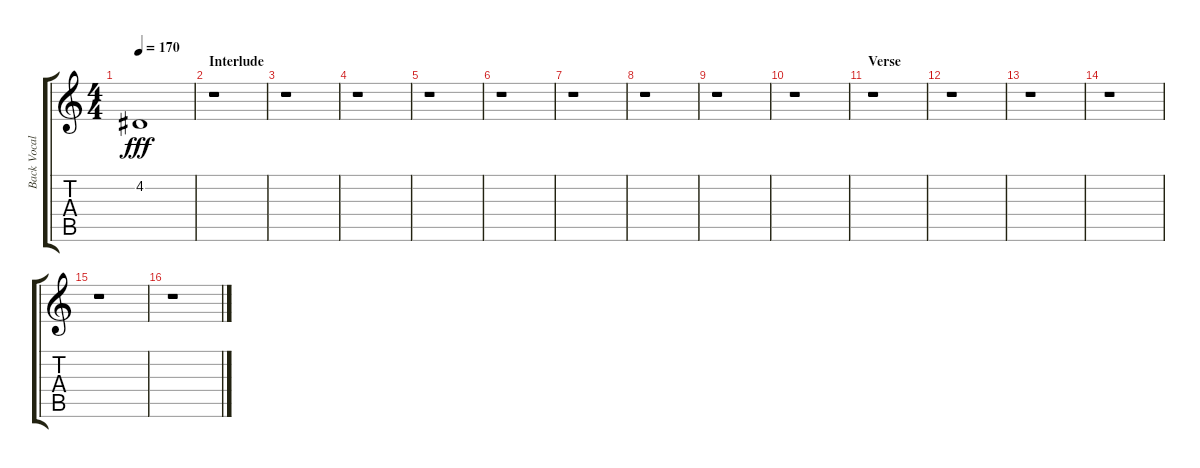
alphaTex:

\track ("Back Vocals" "Back Vocal") {instrument choiraahs}
\staff {score tabs}
\tuning (E4 B3 G3 D3 A2 E2) {hide}
\ts (4 4)
\tempo 170
\clef g2
\ks c
4.2.1{dy fff} |
\section ("" "Interlude")
r.1 |
r.1 |
r.1 |
r.1 |
r.1 |
r.1 |
r.1 |
r.1 |
r.1 |
\section ("" "Verse")
r.1 |
r.1 |
r.1 |
r.1 |
r.1 |
r.1
